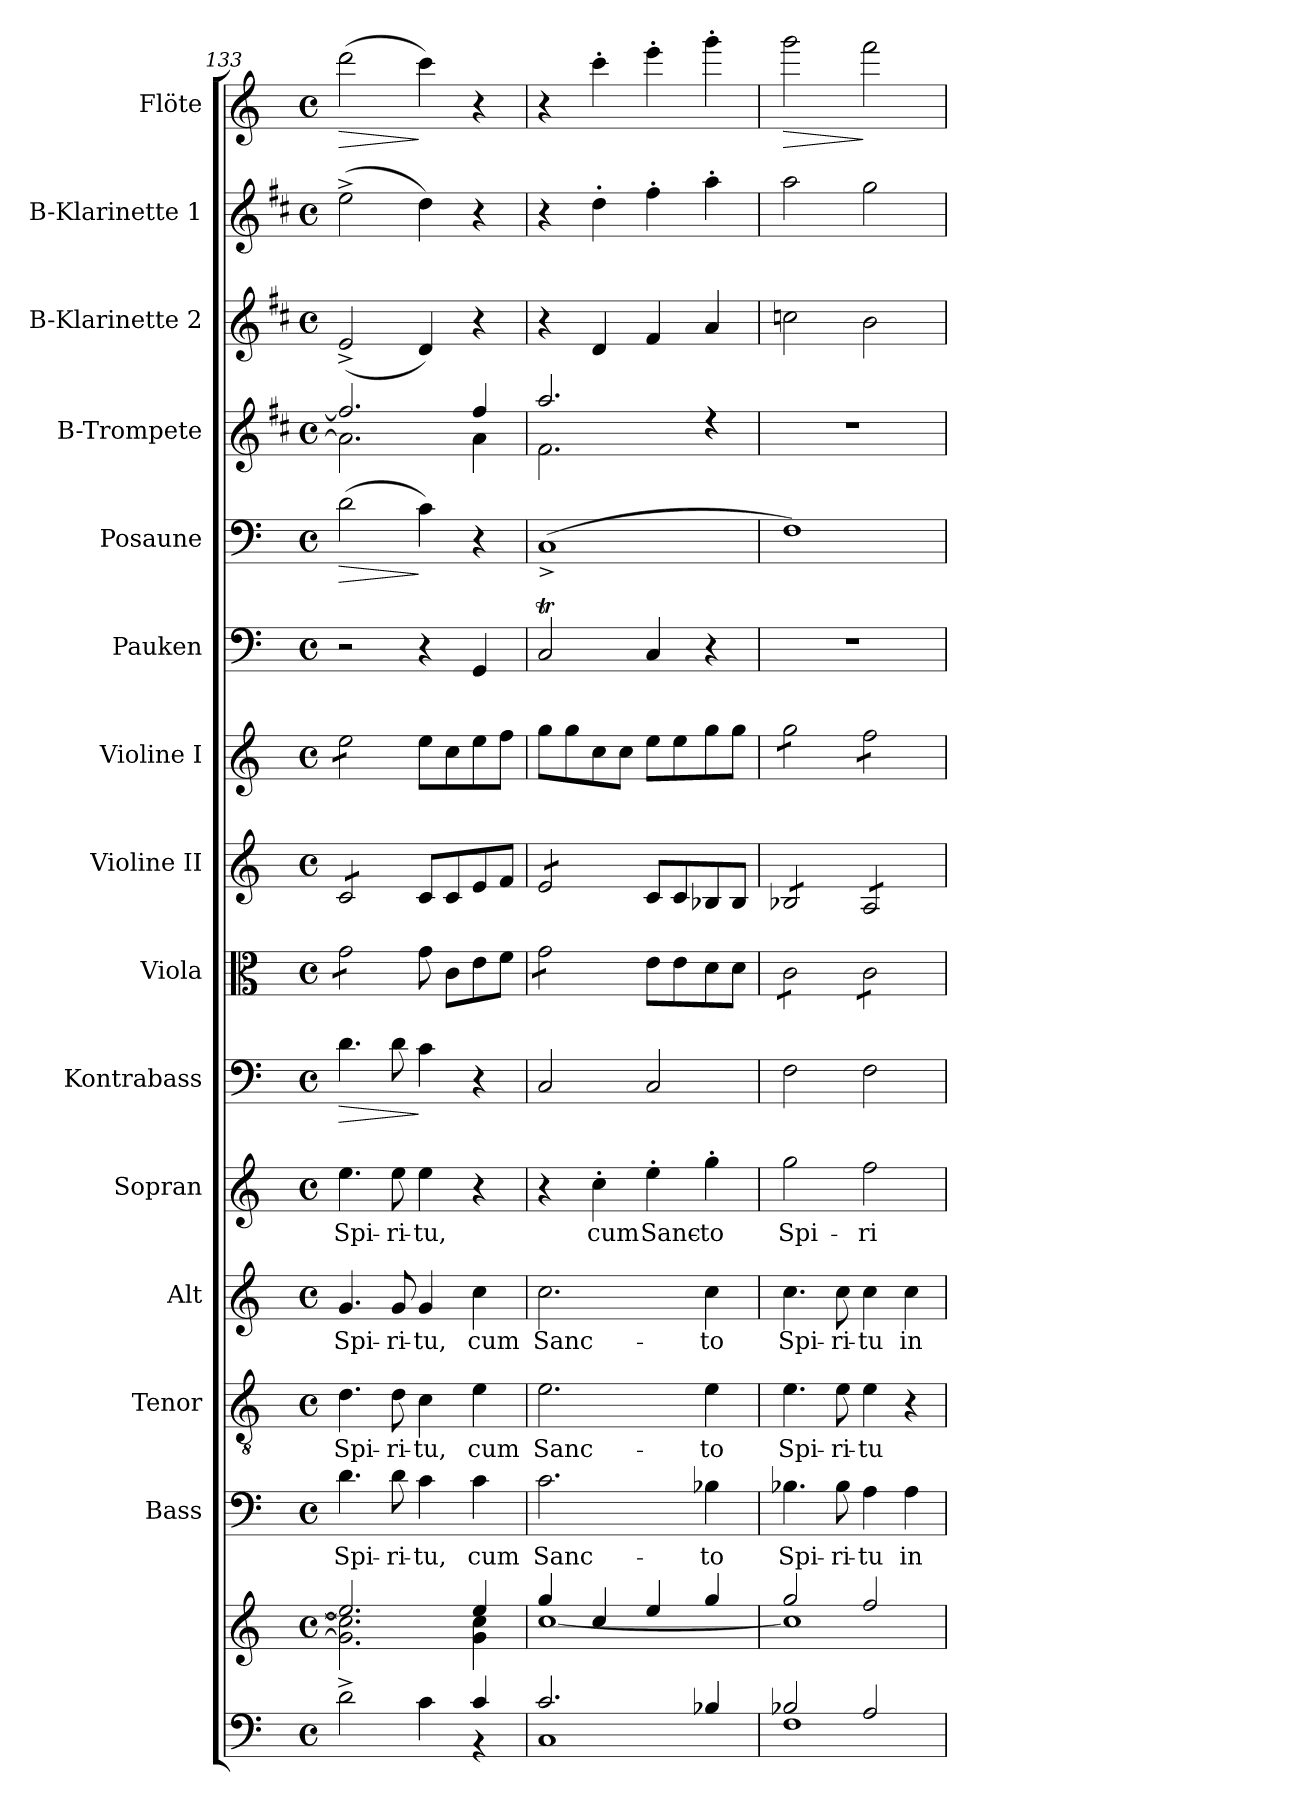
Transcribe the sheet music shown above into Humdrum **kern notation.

**kern	**kern	**kern	**text	**kern	**text	**kern	**text	**kern	**text	**kern	**dynam	**kern	**kern	**kern	**kern	**kern	**dynam	**kern	**kern	**kern	**kern	**dynam
*part15	*part15	*part14	*part14	*part13	*part13	*part12	*part12	*part11	*part11	*part10	*part10	*part9	*part8	*part7	*part6	*part5	*part5	*part4	*part3	*part2	*part1	*part1
*staff16	*staff15	*staff14	*staff14	*staff13	*staff13	*staff12	*staff12	*staff11	*staff11	*staff10	*staff10	*staff9	*staff8	*staff7	*staff6	*staff5	*staff5	*staff4	*staff3	*staff2	*staff1	*staff1
*	*	*I"Bass	*	*I"Tenor	*	*I"Alt	*	*I"Sopran	*	*I"Kontrabass	*	*I"Viola	*I"Violine II	*I"Violine I	*I"Pauken	*I"Posaune	*	*I"B-Trompete	*I"B-Klarinette 2	*I"B-Klarinette 1	*I"Flöte	*
*	*	*I'B.	*	*I'T.	*	*I'A.	*	*I'S.	*	*I'Kb.	*	*I'Vla.	*I'Vl. II	*I'Vl. I	*I'Pk.	*I'Pos.	*	*I'B Trp.	*I'B Kl. 2	*I'B Kl. 1	*I'Fl.	*
*clefF4	*clefG2	*clefF4	*	*clefGv2	*	*clefG2	*	*clefG2	*	*clefF4	*	*clefC3	*clefG2	*clefG2	*clefF4	*clefF4	*	*clefG2	*clefG2	*clefG2	*clefG2	*
*	*	*	*	*	*	*	*	*	*	*ITrd7c12	*	*	*	*	*	*	*	*ITrd1c2	*ITrd1c2	*ITrd1c2	*	*
*k[]	*k[]	*k[]	*	*k[]	*	*k[]	*	*k[]	*	*k[]	*	*k[]	*k[]	*k[]	*k[]	*k[]	*	*k[]	*k[]	*k[]	*k[]	*
*C:	*C:	*C:	*	*C:	*	*C:	*	*C:	*	*C:	*	*C:	*C:	*C:	*C:	*C:	*	*C:	*C:	*C:	*C:	*
*M4/4	*M4/4	*M4/4	*	*M4/4	*	*M4/4	*	*M4/4	*	*M4/4	*	*M4/4	*M4/4	*M4/4	*M4/4	*M4/4	*	*M4/4	*M4/4	*M4/4	*M4/4	*
*met(c)	*met(c)	*met(c)	*	*met(c)	*	*met(c)	*	*met(c)	*	*met(c)	*	*met(c)	*met(c)	*met(c)	*met(c)	*met(c)	*	*met(c)	*met(c)	*met(c)	*met(c)	*
=133	=133	=133	=133	=133	=133	=133	=133	=133	=133	=133	=133	=133	=133	=133	=133	=133	=133	=133	=133	=133	=133	=133
*^	*^	*	*	*	*	*	*	*	*	*	*	*	*	*	*	*	*	*	*	*	*	*
!	!	!	!	!	!LO:LY:b	!	!LO:LY:b	!	!LO:LY:b	!	!LO:LY:b	!	!LO:HP:b	!	!	!	!	!	!LO:HP:b	!	!	!	!	!LO:HP:b
*	*	*	*	*	*	*	*	*	*	*	*	*	*	*	*	*	*	*	*	*^	*	*	*	*
*	*	*	*	*	*	*	*	*	*	*	*	*	*	*tremolo	*	*	*	*	*	*	*	*	*	*	*
*	*	*	*	*	*	*	*	*	*	*	*	*	*	*	*tremolo	*	*	*	*	*	*	*	*	*	*
*	*	*	*	*	*	*	*	*	*	*	*	*	*	*	*	*tremolo	*	*	*	*	*	*	*	*	*
2.ryy	2d^>\	2.ee/]	2.g\] 2.cc\]	4.d\	Spi-	4.d\	Spi-	4.g/	Spi-	4.ee\	Spi-	4.D\	>	8g\L	8c/L	8ee\L	2r	(>2d\	>	2.ee/]	2.g\]	(<2d^</	(>2dd^>\	(>2ddd\	>
.	.	.	.	.	.	.	.	.	.	.	.	.	.	8g\	8c/	8ee\	.	.	.	.	.	.	.	.	.
.	.	.	.	.	.	.	.	.	.	.	.	.	.	8g\	8c/	8ee\	.	.	.	.	.	.	.	.	.
!	!	!	!	!	!LO:LY:b	!	!LO:LY:b	!	!LO:LY:b	!	!LO:LY:b	!	!	!	!	!	!	!	!	!	!	!	!	!	!
.	.	.	.	8d\	-ri-	8d\	-ri-	8g/	-ri-	8ee\	-ri-	8D\	.	8g\J	8c/J	8ee\J	.	.	.	.	.	.	.	.	.
*	*	*	*	*	*	*	*	*	*	*	*	*	*	*	*	*Xtremolo	*	*	*	*	*	*	*	*	*
*	*	*	*	*	*	*	*	*	*	*	*	*	*	*	*Xtremolo	*	*	*	*	*	*	*	*	*	*
*	*	*	*	*	*	*	*	*	*	*	*	*	*	*Xtremolo	*	*	*	*	*	*	*	*	*	*	*
!	!	!	!	!	!LO:LY:b	!	!LO:LY:b	!	!LO:LY:b	!	!LO:LY:b	!	!	!	!	!	!	!	!	!	!	!	!	!	!
.	4c\	.	.	4c\	-tu,	4c\	-tu,	4g/	-tu,	4ee\	-tu,	4C\	]	8g\	8c/L	8ee\L	4r	4c\)	]	.	.	4c/)	4cc\)	4ccc\)	]
.	.	.	.	.	.	.	.	.	.	.	.	.	.	8c\L	8c/	8cc\	.	.	.	.	.	.	.	.	.
!	!	!	!	!	!LO:LY:b	!	!LO:LY:b	!	!LO:LY:b	!	!	!	!	!	!	!	!	!	!	!	!	!	!	!	!
4c/	4r	4ee/	4g\ 4cc\	4c\	cum	4e\	cum	4cc\	cum	4r	.	4r	.	8e\	8e/	8ee\	4GG/	4r	.	4ee/	4g\	4r	4r	4r	.
.	.	.	.	.	.	.	.	.	.	.	.	.	.	8f\J	8f/J	8ff\J	.	.	.	.	.	.	.	.	.
=134	=134	=134	=134	=134	=134	=134	=134	=134	=134	=134	=134	=134	=134	=134	=134	=134	=134	=134	=134	=134	=134	=134	=134	=134	=134
!	!	!	!	!	!LO:LY:b	!	!LO:LY:b	!	!LO:LY:b	!	!	!	!	!	!	!	!	!	!	!	!	!	!	!	!
*	*	*	*	*	*	*	*	*	*	*	*	*	*	*tremolo	*	*	*	*	*	*	*	*	*	*	*
*	*	*	*	*	*	*	*	*	*	*	*	*	*	*	*tremolo	*	*	*	*	*	*	*	*	*	*
2.c/	1C	4gg/	[<1cc	2.c\	Sanc-	2.e\	Sanc-	2.cc\	Sanc-	4r	.	2CC/	.	8g\L	8e/L	8gg\L	2CT/	(>1C^>	.	2.gg/	2.e\	4r	4r	4r	.
.	.	.	.	.	.	.	.	.	.	.	.	.	.	8g\	8e/	8gg\	.	.	.	.	.	.	.	.	.
!	!	!	!	!	!	!	!	!	!	!	!LO:LY:b	!	!	!	!	!	!	!	!	!	!	!	!	!	!
.	.	4cc/	.	.	.	.	.	.	.	4cc'>\	cum	.	.	8g\	8e/	8cc\	.	.	.	.	.	4c/	4cc'>\	4ccc'>\	.
.	.	.	.	.	.	.	.	.	.	.	.	.	.	8g\J	8e/J	8cc\J	.	.	.	.	.	.	.	.	.
*	*	*	*	*	*	*	*	*	*	*	*	*	*	*	*Xtremolo	*	*	*	*	*	*	*	*	*	*
*	*	*	*	*	*	*	*	*	*	*	*	*	*	*Xtremolo	*	*	*	*	*	*	*	*	*	*	*
!	!	!	!	!	!	!	!	!	!	!	!LO:LY:b	!	!	!	!	!	!	!	!	!	!	!	!	!	!
.	.	4ee/	.	.	.	.	.	.	.	4ee'>\	Sanc-	2CC/	.	8e\L	8c/L	8ee\L	4C/	.	.	.	.	4e/	4ee'>\	4eee'>\	.
.	.	.	.	.	.	.	.	.	.	.	.	.	.	8e\	8c/	8ee\	.	.	.	.	.	.	.	.	.
!	!	!	!	!	!LO:LY:b	!	!LO:LY:b	!	!LO:LY:b	!	!LO:LY:b	!	!	!	!	!	!	!	!	!	!	!	!	!	!
4B-X/	.	4gg/	.	4B-X\	-to	4e\	-to	4cc\	-to	4gg'>\	-to	.	.	8d\	8B-X/	8gg\	4r	.	.	4rcc	4rcc	4g/	4gg'>\	4ggg'>\	.
.	.	.	.	.	.	.	.	.	.	.	.	.	.	8d\J	8B-/J	8gg\J	.	.	.	.	.	.	.	.	.
*	*	*	*	*	*	*	*	*	*	*	*	*	*	*	*	*	*	*	*	*v	*v	*	*	*	*
=135	=135	=135	=135	=135	=135	=135	=135	=135	=135	=135	=135	=135	=135	=135	=135	=135	=135	=135	=135	=135	=135	=135	=135	=135
!	!	!	!	!	!LO:LY:b	!	!LO:LY:b	!	!LO:LY:b	!	!LO:LY:b	!	!	!	!	!	!	!	!	!	!	!	!	!LO:HP:b
*	*	*	*	*	*	*	*	*	*	*	*	*	*	*tremolo	*	*	*	*	*	*	*	*	*	*
*	*	*	*	*	*	*	*	*	*	*	*	*	*	*	*tremolo	*	*	*	*	*	*	*	*	*
*	*	*	*	*	*	*	*	*	*	*	*	*	*	*	*	*tremolo	*	*	*	*	*	*	*	*
2B-X/	1F	2gg/	1cc]	4.B-X\	Spi-	4.e\	Spi-	4.cc\	Spi-	2gg\	Spi-	2FF\	.	8c\L	8B-X/L	8gg\L	1r	1F)	.	1r	2b-X\	2gg\	2ggg\	>
.	.	.	.	.	.	.	.	.	.	.	.	.	.	8c\	8B-X/	8gg\	.	.	.	.	.	.	.	.
.	.	.	.	.	.	.	.	.	.	.	.	.	.	8c\	8B-X/	8gg\	.	.	.	.	.	.	.	.
!	!	!	!	!	!LO:LY:b	!	!LO:LY:b	!	!LO:LY:b	!	!	!	!	!	!	!	!	!	!	!	!	!	!	!
.	.	.	.	8B-\	-ri-	8e\	-ri-	8cc\	-ri-	.	.	.	.	8c\J	8B-X/J	8gg\J	.	.	.	.	.	.	.	.
!	!	!	!	!	!LO:LY:b	!	!LO:LY:b	!	!LO:LY:b	!	!LO:LY:b	!	!	!	!	!	!	!	!	!	!	!	!	!
2A/	.	2ff/	.	4A\	-tu	4e\	-tu	4cc\	-tu	2ff\	-ri-	2FF\	.	8c\L	8A/L	8ff\L	.	.	.	.	2a\	2ff\	2fff\	]
.	.	.	.	.	.	.	.	.	.	.	.	.	.	8c\	8A/	8ff\	.	.	.	.	.	.	.	.
!	!	!	!	!	!LO:LY:b	!	!	!	!LO:LY:b	!	!	!	!	!	!	!	!	!	!	!	!	!	!	!
.	.	.	.	4A\	in	4r	.	4cc\	in	.	.	.	.	8c\	8A/	8ff\	.	.	.	.	.	.	.	.
.	.	.	.	.	.	.	.	.	.	.	.	.	.	8c\J	8A/J	8ff\J	.	.	.	.	.	.	.	.
*	*	*	*	*	*	*	*	*	*	*	*	*	*	*	*	*Xtremolo	*	*	*	*	*	*	*	*
*	*	*	*	*	*	*	*	*	*	*	*	*	*	*	*Xtremolo	*	*	*	*	*	*	*	*	*
*	*	*	*	*	*	*	*	*	*	*	*	*	*	*Xtremolo	*	*	*	*	*	*	*	*	*	*
*v	*v	*	*	*	*	*	*	*	*	*	*	*	*	*	*	*	*	*	*	*	*	*	*	*
*	*v	*v	*	*	*	*	*	*	*	*	*	*	*	*	*	*	*	*	*	*	*	*	*
=	=	=	=	=	=	=	=	=	=	=	=	=	=	=	=	=	=	=	=	=	=	=
*-	*-	*-	*-	*-	*-	*-	*-	*-	*-	*-	*-	*-	*-	*-	*-	*-	*-	*-	*-	*-	*-	*-
